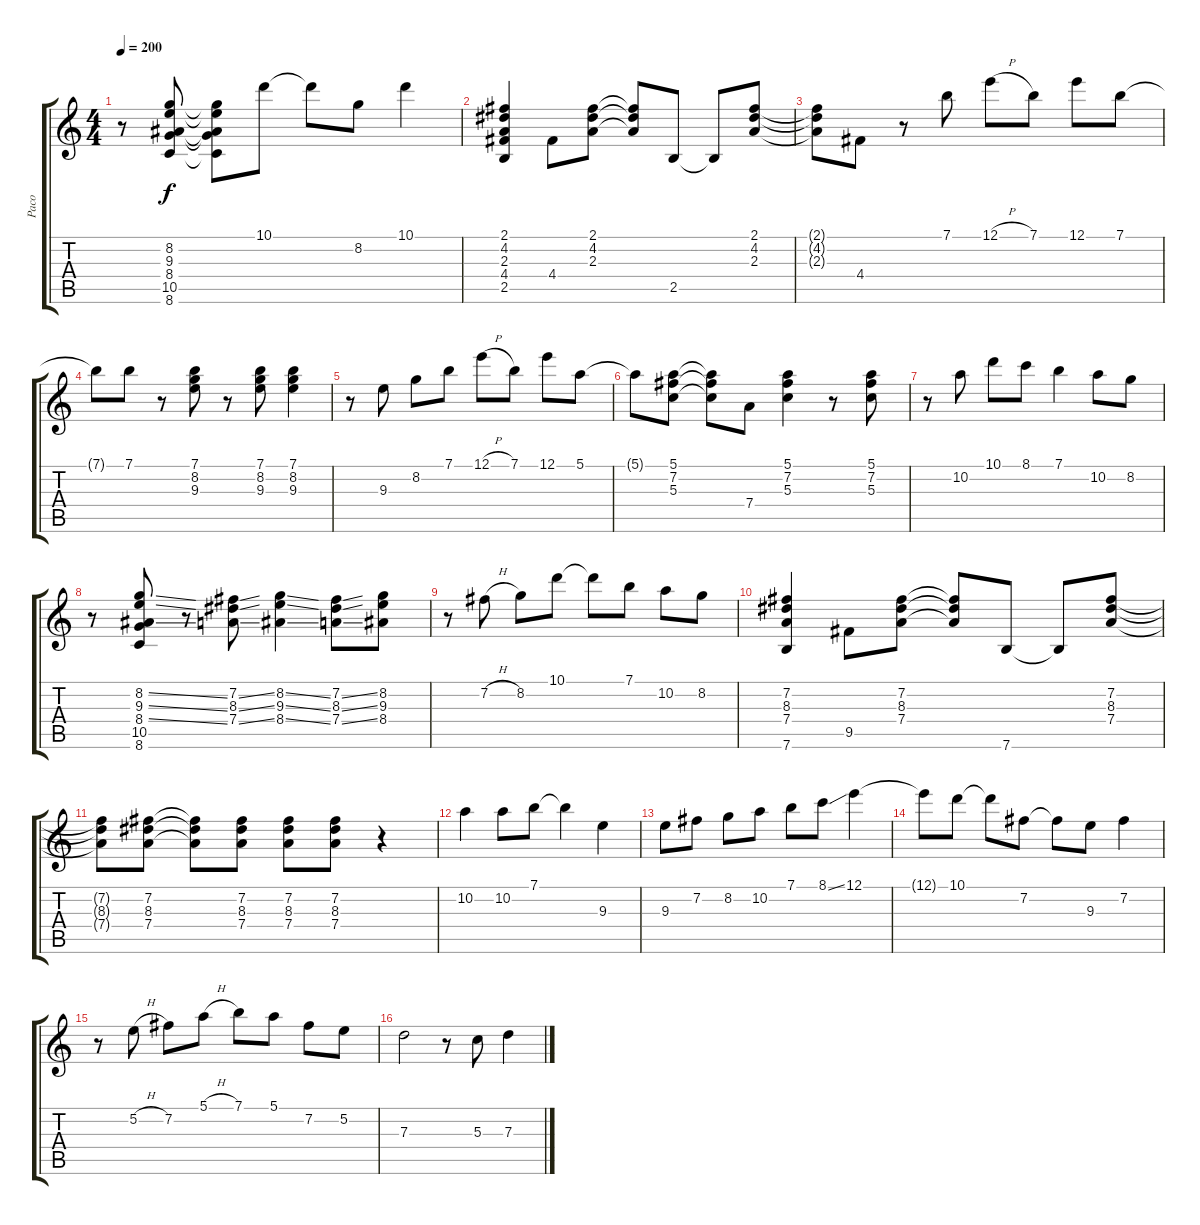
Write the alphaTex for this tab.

\track ("Paco" "Paco") {instrument acousticguitarnylon}
\staff {score tabs}
\tuning (E4 B3 G3 D3 A2 E2) {hide}
\ts (4 4)
\tempo 200
\clef g2
\ks c
r.8{dy f} (8.2 9.3 8.4 10.5 8.6).8 (8.2{t} 9.3{t} 8.4{t} 10.5{t} 8.6{t}).8 10.1.8 10.1{t}.8 8.2.8 10.1.4 |
(2.1 4.2 2.3 4.4 2.5).4 4.4.8 (2.1 4.2 2.3).8 (2.1{t} 4.2{t} 2.3{t}).8 2.5.8 2.5{t}.8 (2.1 4.2 2.3).8 |
(2.1{t} 4.2{t} 2.3{t}).8 4.4.8 r.8 7.1.8 12.1{h}.8 7.1.8 12.1.8 7.1.8 |
7.1{t}.8 7.1.8 r.8 (7.1 8.2 9.3).8 r.8 (7.1 8.2 9.3).8 (7.1 8.2 9.3).4 |
r.8 9.3.8 8.2.8 7.1.8 12.1{h}.8 7.1.8 12.1.8 5.1.8 |
5.1{t}.8 (5.1 7.2 5.3).8 (5.1{t} 7.2{t} 5.3{t}).8 7.4.8 (5.1 7.2 5.3).4 r.8 (5.1 7.2 5.3).8 |
r.8 10.2.8 10.1.8 8.1.8 7.1.4 10.2.8 8.2.8 |
r.8 (8.2{ss} 9.3{ss} 8.4{ss} 10.5 8.6).8 r.8 (7.2{ss} 8.3{ss} 7.4{ss}).8 (8.2{ss} 9.3{ss} 8.4{ss}).4 (7.2{ss} 8.3{ss} 7.4{ss}).8 (8.2 9.3 8.4).8 |
r.8 7.2{h}.8 8.2.8 10.1.8 10.1{t}.8 7.1.8 10.2.8 8.2.8 |
(7.2 8.3 7.4 7.6).4 9.5.8 (7.2 8.3 7.4).8 (7.2{t} 8.3{t} 7.4{t}).8 7.6.8 7.6{t}.8 (7.2 8.3 7.4).8 |
(7.2{t} 8.3{t} 7.4{t}).8 (7.2 8.3 7.4).8 (7.2{t} 8.3{t} 7.4{t}).8 (7.2 8.3 7.4).8 (7.2 8.3 7.4).8 (7.2 8.3 7.4).8 r.4 |
10.2.4 10.2.8 7.1.8 7.1{t}.4 9.3.4 |
9.3.8 7.2.8 8.2.8 10.2.8 7.1.8 8.1{ss}.8 12.1.4 |
12.1{t}.8 10.1.8 10.1{t}.8 7.2.8 7.2{t}.8 9.3.8 7.2.4 |
r.8 5.2{h}.8 7.2.8 5.1{h}.8 7.1.8 5.1.8 7.2.8 5.2.8 |
7.3.2 r.8 5.3.8 7.3.4
